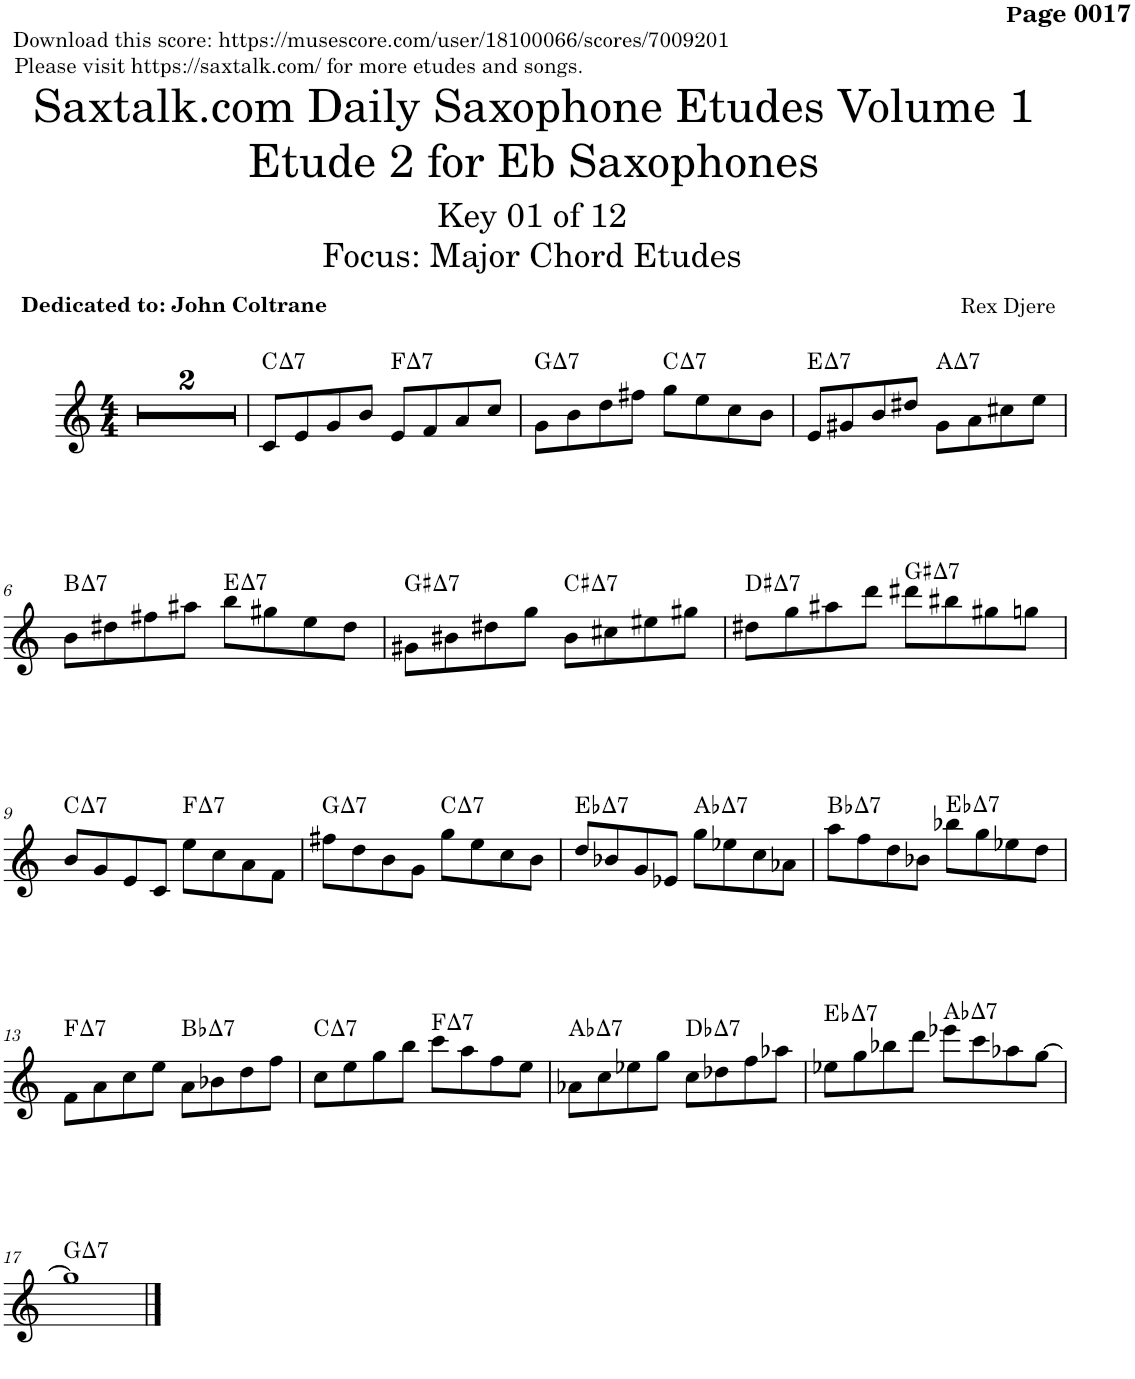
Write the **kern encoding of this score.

**kern	**harte
*part1	*part1
*staff1	*
*I"Alto Saxophone	*
*I'A. Sax.	*
*clefG2	*
*Trd5c9	*
*k[]	*
*M4/4	*
=1	=1
1r	.
=2	=2
1r	.
=3	=3
!	!LO:H:kt=7
8c/L	C:maj7
8e/	.
8g/	.
8b/J	.
!	!LO:H:kt=7
8e/L	F:maj7
8f/	.
8a/	.
8cc/J	.
=4	=4
!	!LO:H:kt=7
8g\L	G:maj7
8b\	.
8dd\	.
8ff#X\J	.
!	!LO:H:kt=7
8gg\L	C:maj7
8ee\	.
8cc\	.
8b\J	.
=5	=5
!	!LO:H:kt=7
8e/L	E:maj7
8g#X/	.
8b/	.
8dd#X/J	.
!	!LO:H:kt=7
8g#\L	A:maj7
8a\	.
8cc#X\	.
8ee\J	.
!!LO:LB:g=z
=6	=6
!	!LO:H:kt=7
8b\L	B:maj7
8dd#X\	.
8ff#X\	.
8aa#X\J	.
!	!LO:H:kt=7
8bb\L	E:maj7
8gg#X\	.
8ee\	.
8dd#\J	.
=7	=7
!	!LO:H:kt=7
8g#X\L	G#:maj7
8b#X\	.
8dd#X\	.
8gg\J	.
!	!LO:H:kt=7
8b#\L	C#:maj7
8cc#X\	.
8ee#X\	.
8gg#X\J	.
=8	=8
!	!LO:H:kt=7
8dd#X\L	D#:maj7
8gg\	.
8aa#X\	.
8ddd\J	.
!	!LO:H:kt=7
8ddd#X\L	G#:maj7
8bb#X\	.
8gg#X\	.
8ggn\J	.
!!LO:LB:g=z
=9	=9
!	!LO:H:kt=7
8b/L	C:maj7
8g/	.
8e/	.
8c/J	.
!	!LO:H:kt=7
8ee\L	F:maj7
8cc\	.
8a\	.
8f\J	.
=10	=10
!	!LO:H:kt=7
8ff#X\L	G:maj7
8dd\	.
8b\	.
8g\J	.
!	!LO:H:kt=7
8gg\L	C:maj7
8ee\	.
8cc\	.
8b\J	.
=11	=11
!	!LO:H:kt=7
8dd/L	Eb:maj7
8b-X/	.
8g/	.
8e-X/J	.
!	!LO:H:kt=7
8gg\L	Ab:maj7
8ee-X\	.
8cc\	.
8a-X\J	.
=12	=12
!	!LO:H:kt=7
8aa\L	Bb:maj7
8ff\	.
8dd\	.
8b-X\J	.
!	!LO:H:kt=7
8bb-X\L	Eb:maj7
8gg\	.
8ee-X\	.
8dd\J	.
!!LO:LB:g=z
=13	=13
!	!LO:H:kt=7
8f\L	F:maj7
8a\	.
8cc\	.
8ee\J	.
!	!LO:H:kt=7
8a\L	Bb:maj7
8b-X\	.
8dd\	.
8ff\J	.
=14	=14
!	!LO:H:kt=7
8cc\L	C:maj7
8ee\	.
8gg\	.
8bb\J	.
!	!LO:H:kt=7
8ccc\L	F:maj7
8aa\	.
8ff\	.
8ee\J	.
=15	=15
!	!LO:H:kt=7
8a-X\L	Ab:maj7
8cc\	.
8ee-X\	.
8gg\J	.
!	!LO:H:kt=7
8cc\L	Db:maj7
8dd-X\	.
8ff\	.
8aa-X\J	.
=16	=16
!	!LO:H:kt=7
8ee-X\L	Eb:maj7
8gg\	.
8bb-X\	.
8ddd\J	.
!	!LO:H:kt=7
8eee-X\L	Ab:maj7
8ccc\	.
8aa-X\	.
[8gg\J	.
=	=
*-	*-
